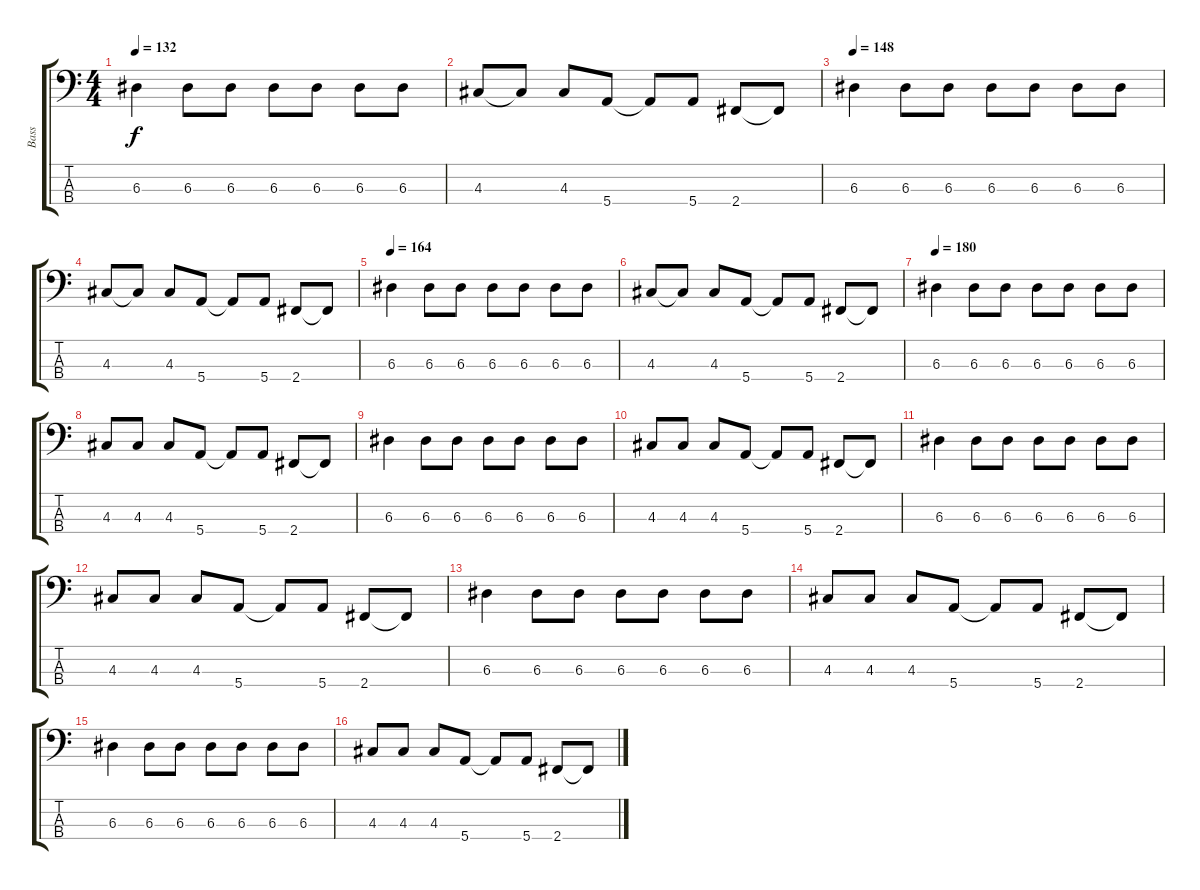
\track ("Bass" "Bass") {instrument electricbassfinger}
\staff {score tabs}
\tuning (G2 D2 A1 E1) {hide}
\ts (4 4)
\tempo 132
\clef f4
\ks c
6.3.4{dy f} 6.3.8 6.3.8 6.3.8 6.3.8 6.3.8 6.3.8 |
4.3.8 4.3{t}.8 4.3.8 5.4.8 5.4{t}.8 5.4.8 2.4.8 2.4{t}.8 |
\tempo 148
6.3.4 6.3.8 6.3.8 6.3.8 6.3.8 6.3.8 6.3.8 |
4.3.8 4.3{t}.8 4.3.8 5.4.8 5.4{t}.8 5.4.8 2.4.8 2.4{t}.8 |
\tempo 164
6.3.4 6.3.8 6.3.8 6.3.8 6.3.8 6.3.8 6.3.8 |
4.3.8 4.3{t}.8 4.3.8 5.4.8 5.4{t}.8 5.4.8 2.4.8 2.4{t}.8 |
\tempo 180
6.3.4 6.3.8 6.3.8 6.3.8 6.3.8 6.3.8 6.3.8 |
4.3.8 4.3.8 4.3.8 5.4.8 5.4{t}.8 5.4.8 2.4.8 2.4{t}.8 |
6.3.4 6.3.8 6.3.8 6.3.8 6.3.8 6.3.8 6.3.8 |
4.3.8 4.3.8 4.3.8 5.4.8 5.4{t}.8 5.4.8 2.4.8 2.4{t}.8 |
6.3.4 6.3.8 6.3.8 6.3.8 6.3.8 6.3.8 6.3.8 |
4.3.8 4.3.8 4.3.8 5.4.8 5.4{t}.8 5.4.8 2.4.8 2.4{t}.8 |
6.3.4 6.3.8 6.3.8 6.3.8 6.3.8 6.3.8 6.3.8 |
4.3.8 4.3.8 4.3.8 5.4.8 5.4{t}.8 5.4.8 2.4.8 2.4{t}.8 |
6.3.4 6.3.8 6.3.8 6.3.8 6.3.8 6.3.8 6.3.8 |
4.3.8 4.3.8 4.3.8 5.4.8 5.4{t}.8 5.4.8 2.4.8 2.4{t}.8
